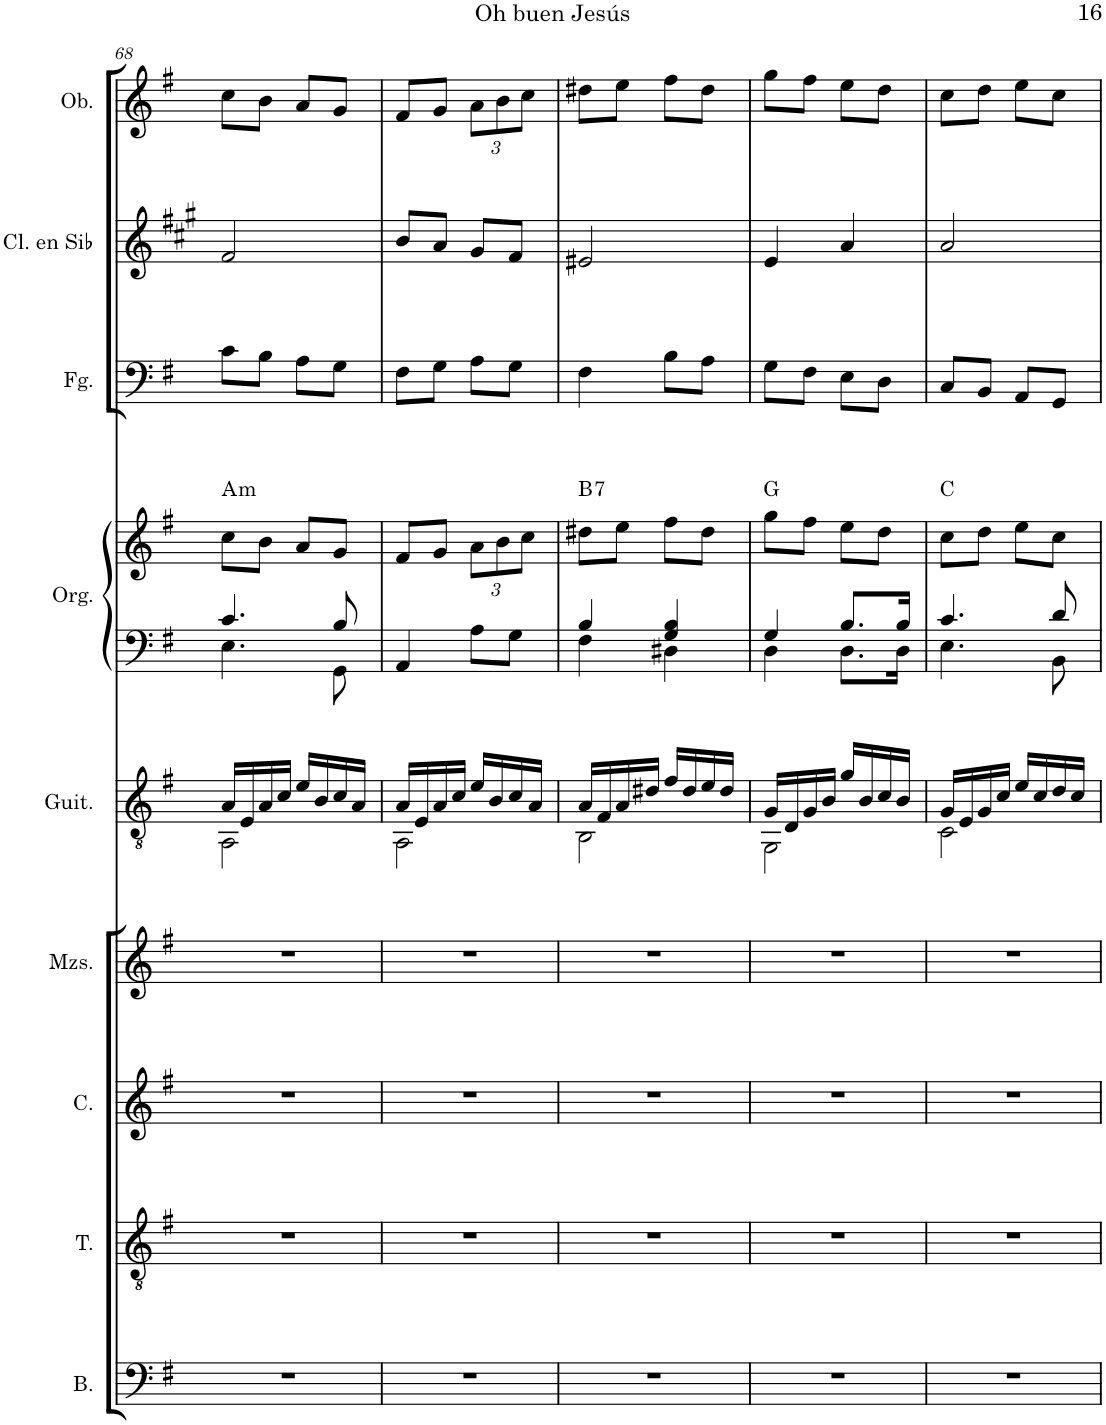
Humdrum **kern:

**kern	**kern	**kern	**kern	**kern	**harte	**kern	**kern	**harte	**kern	**kern	**kern
*part9	*part8	*part7	*part6	*part5	*part5	*part4	*part4	*part4	*part3	*part2	*part1
*staff10	*staff9	*staff8	*staff7	*staff6	*	*staff5	*staff4	*	*staff3	*staff2	*staff1
*I"Bajo	*I"Tenor	*I"Contralto	*I"Mezzosoprano	*I"Guitarra acústica	*	*I"Órgano	*	*	*I"Fagot	*I"Clarinete en Sib	*I"Oboe
*I'B.	*I'T.	*I'C.	*I'Mzs.	*I'Guit.	*	*	*	*	*I'Fg.	*I'Cl. en Sib	*I'Ob.
!!LO:PB:g=z
*clefF4	*clefGv2	*clefG2	*clefG2	*clefGv2	*	*clefF4	*clefG2	*	*clefF4	*clefG2	*clefG2
*	*	*	*	*	*	*	*	*	*	*Trd1c2	*
*k[f#]	*k[f#]	*k[f#]	*k[f#]	*k[f#]	*	*k[f#]	*k[f#]	*	*k[f#]	*k[f#c#g#]	*k[f#]
*M2/4	*M2/4	*M2/4	*M2/4	*M2/4	*	*M2/4	*M2/4	*	*M2/4	*M2/4	*M2/4
=68	=68	=68	=68	=68	=68	=68	=68	=68	=68	=68	=68
*	*	*	*	*^	*	*^	*	*	*	*	*
!	!	!	!	!	!	!LO:H:kt=m	!	!	!	!LO:H:kt=m	!	!	!
2r	2r	2r	2r	16A/LL	2AA\	A:min	4.c/	4.E\	8cc\L	A:min	8c\L	2f#/	8cc\L
.	.	.	.	16E/	.	.	.	.	.	.	.	.	.
.	.	.	.	16A/	.	.	.	.	8b\J	.	8B\J	.	8b\J
.	.	.	.	16c/JJ	.	.	.	.	.	.	.	.	.
.	.	.	.	16e/LL	.	.	.	.	8a/L	.	8A\L	.	8a/L
.	.	.	.	16B/	.	.	.	.	.	.	.	.	.
.	.	.	.	16c/	.	.	8B/	8GG\	8g/J	.	8G\J	.	8g/J
.	.	.	.	16A/JJ	.	.	.	.	.	.	.	.	.
*	*	*	*	*	*	*	*v	*v	*	*	*	*	*
=69	=69	=69	=69	=69	=69	=69	=69	=69	=69	=69	=69	=69
2r	2r	2r	2r	16A/LL	2AA\	.	4AA/	8f#/L	.	8F#\L	8b/L	8f#/L
.	.	.	.	16E/	.	.	.	.	.	.	.	.
.	.	.	.	16A/	.	.	.	8g/J	.	8G\J	8a/J	8g/J
.	.	.	.	16c/JJ	.	.	.	.	.	.	.	.
*	*	*	*	*	*	*	*	*Xbrackettup	*	*	*	*Xbrackettup
.	.	.	.	16e/LL	.	.	8A\L	12a\L	.	8A\L	8g#/L	12a\L
.	.	.	.	16B/	.	.	.	.	.	.	.	.
.	.	.	.	.	.	.	.	12b\	.	.	.	12b\
.	.	.	.	16c/	.	.	8G\J	.	.	8G\J	8f#/J	.
.	.	.	.	.	.	.	.	12cc\J	.	.	.	12cc\J
.	.	.	.	16A/JJ	.	.	.	.	.	.	.	.
=70	=70	=70	=70	=70	=70	=70	=70	=70	=70	=70	=70	=70
*	*	*	*	*	*	*	*^	*	*	*	*	*
!	!	!	!	!	!	!LO:H:kt=7	!	!	!	!LO:H:kt=7	!	!	!
2r	2r	2r	2r	16A/LL	2BB\	B:7	4B/	4F#\	8dd#X\L	B:7	4F#\	2e#X/	8dd#X\L
.	.	.	.	16F#/	.	.	.	.	.	.	.	.	.
.	.	.	.	16A/	.	.	.	.	8ee\J	.	.	.	8ee\J
.	.	.	.	16d#X/JJ	.	.	.	.	.	.	.	.	.
.	.	.	.	16f#/LL	.	.	4G/ 4B/	4D#X\	8ff#\L	.	8B\L	.	8ff#\L
.	.	.	.	16d#/	.	.	.	.	.	.	.	.	.
.	.	.	.	16e/	.	.	.	.	8dd#\J	.	8A\J	.	8dd#\J
.	.	.	.	16d#/JJ	.	.	.	.	.	.	.	.	.
=71	=71	=71	=71	=71	=71	=71	=71	=71	=71	=71	=71	=71	=71
2r	2r	2r	2r	16G/LL	2GG\	G:maj	4G/	4D\	8gg\L	G:maj	8G\L	4e/	8gg\L
.	.	.	.	16D/	.	.	.	.	.	.	.	.	.
.	.	.	.	16G/	.	.	.	.	8ff#\J	.	8F#\J	.	8ff#\J
.	.	.	.	16B/JJ	.	.	.	.	.	.	.	.	.
.	.	.	.	16g/LL	.	.	8.B/L	8.D\L	8ee\L	.	8E\L	4a/	8ee\L
.	.	.	.	16B/	.	.	.	.	.	.	.	.	.
.	.	.	.	16c/	.	.	.	.	8dd\J	.	8D\J	.	8dd\J
.	.	.	.	16B/JJ	.	.	16B/Jk	16D\Jk	.	.	.	.	.
=72	=72	=72	=72	=72	=72	=72	=72	=72	=72	=72	=72	=72	=72
2r	2r	2r	2r	16G/LL	2C\	C:maj	4.c/	4.E\	8cc\L	C:maj	8C/L	2a/	8cc\L
.	.	.	.	16E/	.	.	.	.	.	.	.	.	.
.	.	.	.	16G/	.	.	.	.	8dd\J	.	8BB/J	.	8dd\J
.	.	.	.	16c/JJ	.	.	.	.	.	.	.	.	.
.	.	.	.	16e/LL	.	.	.	.	8ee\L	.	8AA/L	.	8ee\L
.	.	.	.	16c/	.	.	.	.	.	.	.	.	.
.	.	.	.	16d/	.	.	8d/	8BB\	8cc\J	.	8GG/J	.	8cc\J
.	.	.	.	16c/JJ	.	.	.	.	.	.	.	.	.
*	*	*	*	*v	*v	*	*	*	*	*	*	*	*
*	*	*	*	*	*	*v	*v	*	*	*	*	*
=	=	=	=	=	=	=	=	=	=	=	=
*-	*-	*-	*-	*-	*-	*-	*-	*-	*-	*-	*-
